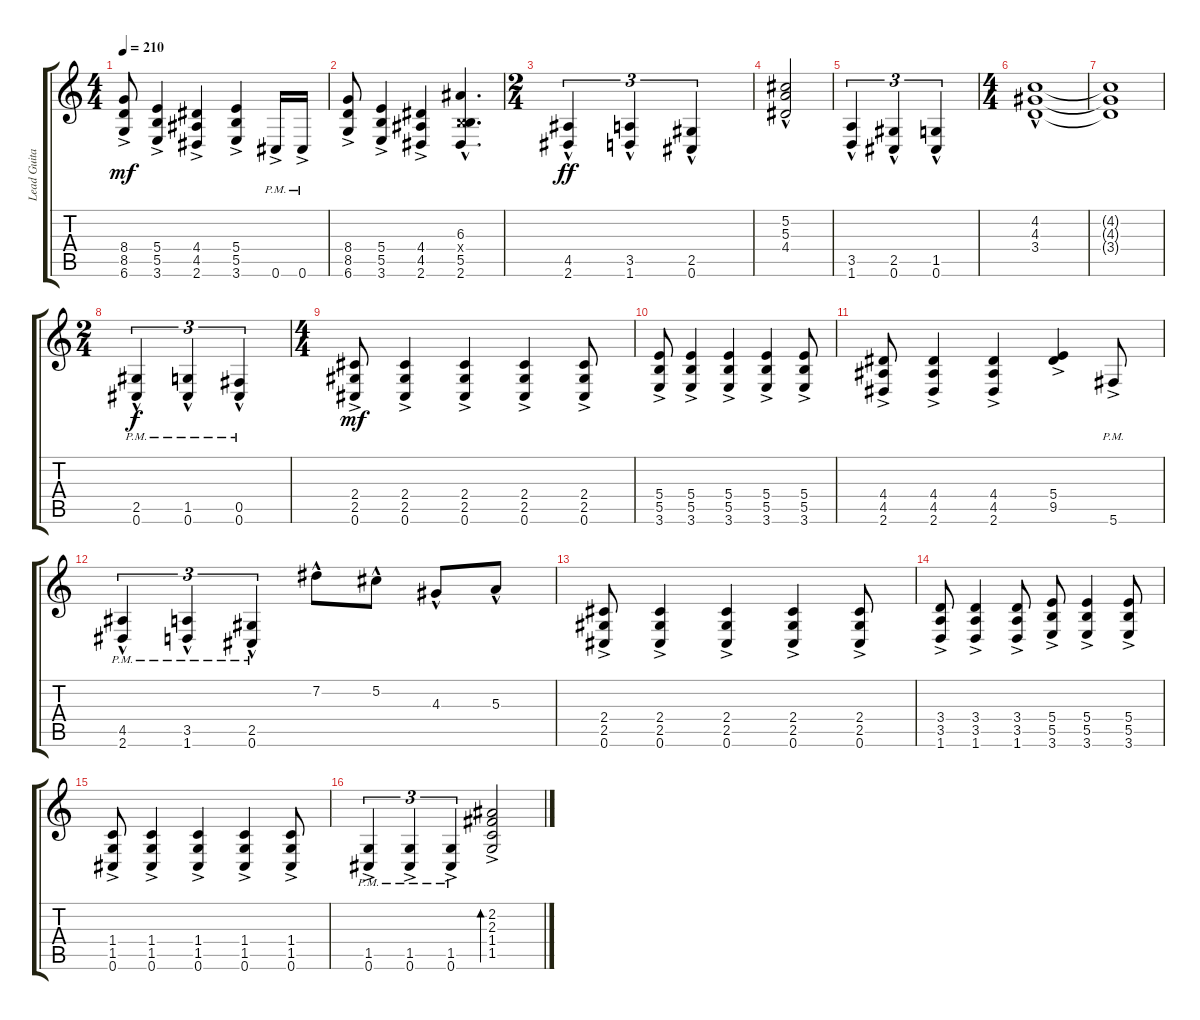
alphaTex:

\track ("Lead Guitarist" "Lead Guita") {instrument distortionguitar}
\staff {score tabs}
\tuning (Db4 Ab3 E3 B2 Gb2 Db2) {hide}
\ts (4 4)
\tempo 210
\clef g2
\ks c
(8.4{ac} 8.5{ac} 6.6{ac}).8{dy mf} (5.4{ac} 5.5{ac} 3.6{ac}).4 (4.4{ac} 4.5{ac} 2.6{ac}).4 (5.4{ac} 5.5{ac} 3.6{ac}).4 0.6{ac pm}.16 0.6{ac pm}.16 |
(8.4{ac} 8.5{ac} 6.6{ac}).8 (5.4{ac} 5.5{ac} 3.6{ac}).4 (4.4{ac} 4.5{ac} 2.6{ac}).4 (6.3{hac} 0.4{x} 5.5{hac} 2.6{hac}).4{d} |
\ts (2 4)
(4.5{hac} 2.6{hac}).4{tu (3 2) dy ff} (3.5{hac} 1.6{hac}).4{tu (3 2)} (2.5{hac} 0.6{hac}).4{tu (3 2)} |
(5.2{hac} 5.3{hac} 4.4{hac}).2 |
(3.5{hac} 1.6{hac}).4{tu (3 2)} (2.5{hac} 0.6{hac}).4{tu (3 2)} (1.5{hac} 0.6{hac}).4{tu (3 2)} |
\ts (4 4)
(4.2{hac} 4.3{hac} 3.4{hac}).1 |
(4.2{t} 4.3{t} 3.4{t}).1 |
\ts (2 4)
(2.5{hac pm} 0.6{hac pm}).4{tu (3 2) dy f} (1.5{hac pm} 0.6{hac pm}).4{tu (3 2)} (0.5{hac pm} 0.6{hac pm}).4{tu (3 2)} |
\ts (4 4)
(2.4{ac} 2.5{ac} 0.6{ac}).8{dy mf} (2.4{ac} 2.5{ac} 0.6{ac}).4 (2.4{ac} 2.5{ac} 0.6{ac}).4 (2.4{ac} 2.5{ac} 0.6{ac}).4 (2.4{ac} 2.5{ac} 0.6{ac}).8 |
(5.4{ac} 5.5{ac} 3.6{ac}).8 (5.4{ac} 5.5{ac} 3.6{ac}).4 (5.4{ac} 5.5{ac} 3.6{ac}).4 (5.4{ac} 5.5{ac} 3.6{ac}).4 (5.4{ac} 5.5{ac} 3.6{ac}).8 |
(4.4{ac} 4.5{ac} 2.6{ac}).8 (4.4{ac} 4.5{ac} 2.6{ac}).4 (4.4{ac} 4.5{ac} 2.6{ac}).4 (5.4{ac} 9.5{ac}).4 5.6{ac pm}.8 |
(4.5{hac pm} 2.6{hac pm}).4{tu (3 2)} (3.5{hac pm} 1.6{hac pm}).4{tu (3 2)} (2.5{hac pm} 0.6{hac pm}).4{tu (3 2)} 7.2{hac}.8 5.2{hac}.8 4.3{hac}.8 5.3{hac}.8 |
(2.4{ac} 2.5{ac} 0.6{ac}).8 (2.4{ac} 2.5{ac} 0.6{ac}).4 (2.4{ac} 2.5{ac} 0.6{ac}).4 (2.4{ac} 2.5{ac} 0.6{ac}).4 (2.4{ac} 2.5{ac} 0.6{ac}).8 |
(3.4{ac} 3.5{ac} 1.6{ac}).8 (3.4{ac} 3.5{ac} 1.6{ac}).4 (3.4{ac} 3.5{ac} 1.6{ac}).8 (5.4{ac} 5.5{ac} 3.6{ac}).8 (5.4{ac} 5.5{ac} 3.6{ac}).4 (5.4{ac} 5.5{ac} 3.6{ac}).8 |
(1.4{ac} 1.5{ac} 0.6{ac}).8 (1.4{ac} 1.5{ac} 0.6{ac}).4 (1.4{ac} 1.5{ac} 0.6{ac}).4 (1.4{ac} 1.5{ac} 0.6{ac}).4 (1.4{ac} 1.5{ac} 0.6{ac}).8 |
(1.5{ac pm} 0.6{ac pm}).4{tu (3 2)} (1.5{ac pm} 0.6{ac pm}).4{tu (3 2)} (1.5{ac pm} 0.6{ac pm}).4{tu (3 2)} (2.2{ac} 2.3{ac} 1.4{ac} 1.5{ac}).2{bd 120}
